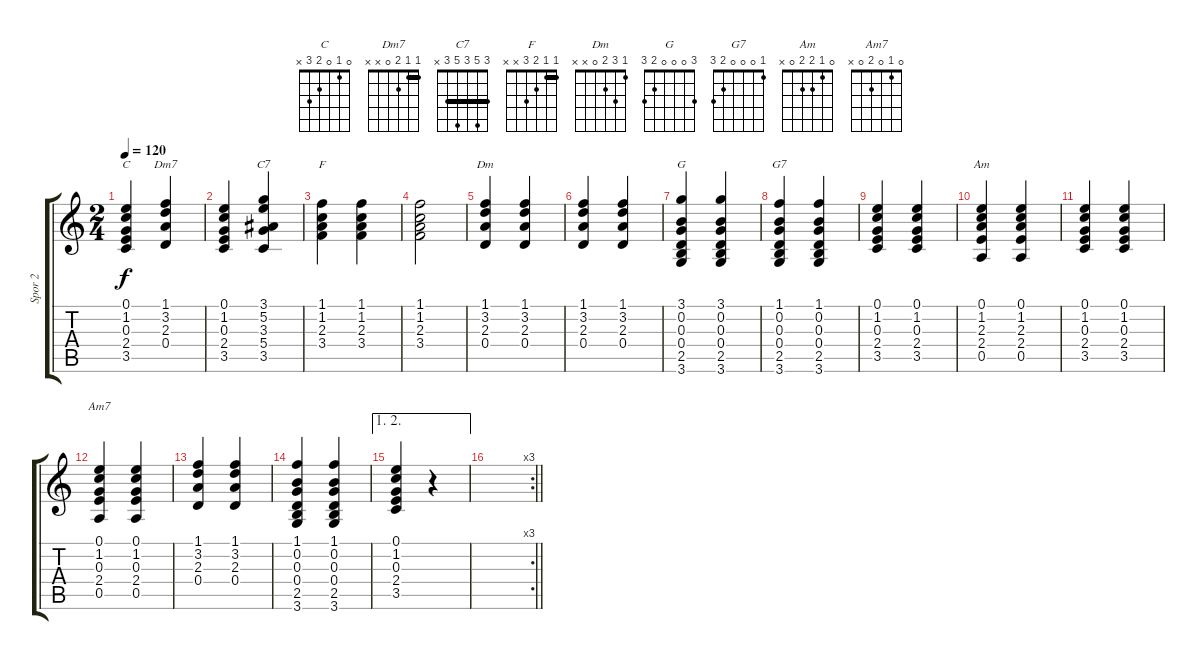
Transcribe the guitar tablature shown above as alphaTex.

\track ("Spor 2" "Spor 2") {instrument acousticguitarsteel}
\staff {score tabs}
\tuning (E4 B3 G3 D3 A2 E2) {hide}
\chord ("C" 0 1 0 2 3 x)
\chord ("Dm7" 1 1 2 0 x x) {barre 1}
\chord ("C7" 3 5 3 5 3 x) {barre 3}
\chord ("F" 1 1 2 3 x x) {barre 1}
\chord ("Dm" 1 3 2 0 x x)
\chord ("G" 3 0 0 0 2 3)
\chord ("G7" 1 0 0 0 2 3)
\chord ("Am" 0 1 2 2 0 x)
\chord ("Am7" 0 1 0 2 0 x)
\ts (2 4)
\tempo 120
\clef g2
\ks c
(0.1 1.2 0.3 2.4 3.5).4{ch "C" dy f} (1.1 3.2 2.3 0.4).4{ch "Dm7"} |
(0.1 1.2 0.3 2.4 3.5).4 (3.1 5.2 3.3 5.4 3.5).4{ch "C7"} |
(1.1 1.2 2.3 3.4).4{ch "F"} (1.1 1.2 2.3 3.4).4 |
(1.1 1.2 2.3 3.4).2 |
(1.1 3.2 2.3 0.4).4{ch "Dm"} (1.1 3.2 2.3 0.4).4 |
(1.1 3.2 2.3 0.4).4 (1.1 3.2 2.3 0.4).4 |
(3.1 0.2 0.3 0.4 2.5 3.6).4{ch "G"} (3.1 0.2 0.3 0.4 2.5 3.6).4 |
(1.1 0.2 0.3 0.4 2.5 3.6).4{ch "G7"} (1.1 0.2 0.3 0.4 2.5 3.6).4 |
(0.1 1.2 0.3 2.4 3.5).4 (0.1 1.2 0.3 2.4 3.5).4 |
(0.1 1.2 2.3 2.4 0.5).4{ch "Am"} (0.1 1.2 2.3 2.4 0.5).4 |
(0.1 1.2 0.3 2.4 3.5).4 (0.1 1.2 0.3 2.4 3.5).4 |
(0.1 1.2 0.3 2.4 0.5).4{ch "Am7"} (0.1 1.2 0.3 2.4 0.5).4 |
(1.1 3.2 2.3 0.4).4 (1.1 3.2 2.3 0.4).4 |
(1.1 0.2 0.3 0.4 2.5 3.6).4 (1.1 0.2 0.3 0.4 2.5 3.6).4 |
\ae (1 2)
(0.1 1.2 0.3 2.4 3.5).4 r.4 |
\rc 3
\barLineRight lightlight
